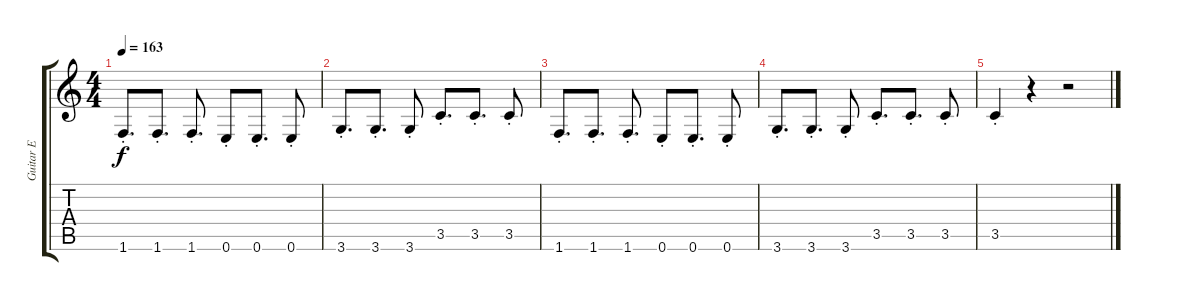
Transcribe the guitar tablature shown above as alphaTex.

\track ("Guitar E" "Guitar E") {instrument electricguitarjazz}
\staff {score tabs}
\tuning (E4 B3 G3 D3 A2 E2) {hide}
\ts (4 4)
\tempo 163
\clef g2
\ks c
1.6{st}.8{d dy f} 1.6{st}.8{d} 1.6{st}.8{d} 0.6{st}.8 0.6{st}.8{d} 0.6{st}.8 |
3.6{st}.8{d} 3.6{st}.8{d} 3.6{st}.8 3.5{st}.8{d} 3.5{st}.8{d} 3.5{st}.8 |
1.6{st}.8{d} 1.6{st}.8{d} 1.6{st}.8{d} 0.6{st}.8 0.6{st}.8{d} 0.6{st}.8 |
3.6{st}.8{d} 3.6{st}.8{d} 3.6{st}.8 3.5{st}.8{d} 3.5{st}.8{d} 3.5{st}.8 |
3.5{st}.4 r.4 r.2
